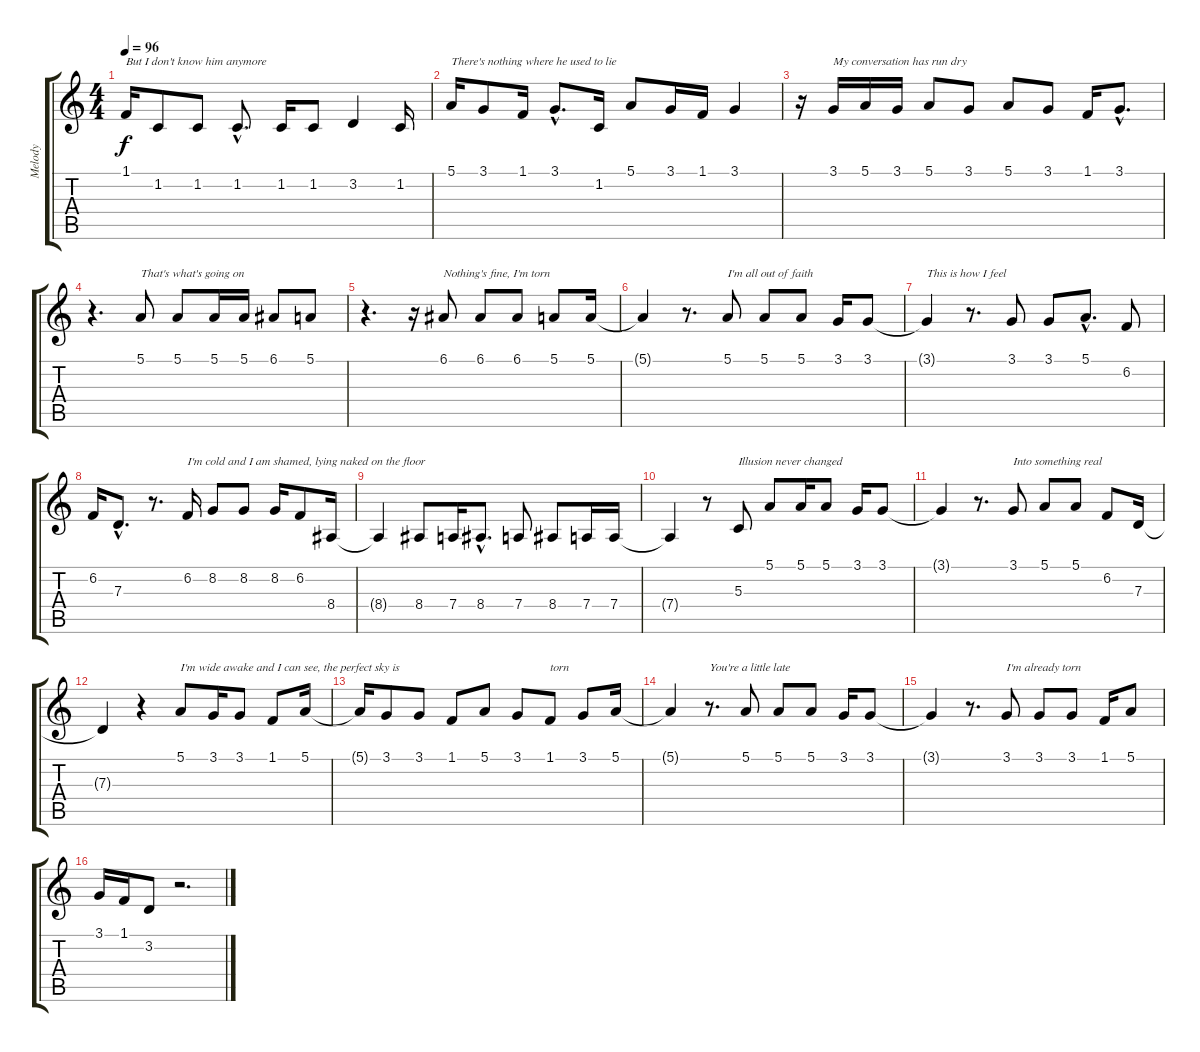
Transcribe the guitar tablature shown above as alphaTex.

\track ("Melody" "Melody") {instrument altosax}
\staff {score tabs}
\tuning (E4 B3 G3 D3 A2 E2) {hide}
\ts (4 4)
\tempo 96
\clef g2
\ks c
1.1.16{txt "But I don't know him anymore " dy f} 1.2.8 1.2.8 1.2{hac}.8{d} 1.2.16 1.2.8 3.2.4 1.2.16 |
5.1.16{txt "There's nothing where he used to lie"} 3.1.8 1.1.16 3.1{hac}.8{d} 1.2.16 5.1.8 3.1.16 1.1.16 3.1.4 |
r.16 3.1.16{txt "My conversation has run dry "} 5.1.16 3.1.16 5.1.8 3.1.8 5.1.8 3.1.8 1.1.16 3.1{hac}.8{d} |
r.4{d} 5.1.8{txt "That's what's going on"} 5.1.8 5.1.16 5.1.16 6.1.8 5.1.8 |
r.4{d} r.16 6.1.8{txt "Nothing's fine, I'm torn"} 6.1.8 6.1.8 5.1.8 5.1.16 |
5.1{t}.4 r.8{d} 5.1.8{txt "I'm all out of faith"} 5.1.8 5.1.8 3.1.16 3.1.8 |
3.1{t}.4{txt "This is how I feel"} r.8{d} 3.1.8 3.1.8 5.1{hac}.8{d} 6.2.8 |
6.2.16 7.3{hac}.8{d} r.8{d} 6.2.16{txt "I'm cold and I am shamed, lying naked on the floor"} 8.2.8 8.2.8 8.2.16 6.2.8 8.4.16 |
8.4{t}.4 8.4.8 7.4.16 8.4{hac}.8{d} 7.4.8 8.4.8 7.4.16 7.4.16 |
7.4{t}.4 r.8 5.3.8{txt "Illusion never changed"} 5.1.8 5.1.16 5.1.8 3.1.16 3.1.8 |
3.1{t}.4 r.8{d} 3.1.8{txt "Into something real"} 5.1.8 5.1.8 6.2.8 7.3.16 |
7.3{t}.4 r.4 5.1.8{txt "I'm wide awake and I can see, the perfect sky is"} 3.1.16 3.1.8 1.1.8 5.1.16 |
5.1{t}.16 3.1.8 3.1.8 1.1.8 5.1.8 3.1.8 1.1.8{txt "torn"} 3.1.8 5.1.16 |
5.1{t}.4 r.8{d txt "You're a little late"} 5.1.8 5.1.8 5.1.8 3.1.16 3.1.8 |
3.1{t}.4 r.8{d} 3.1.8{txt "I'm already torn "} 3.1.8 3.1.8 1.1.16 5.1.8 |
3.1.16 1.1.16 3.2.8 r.2{d}
